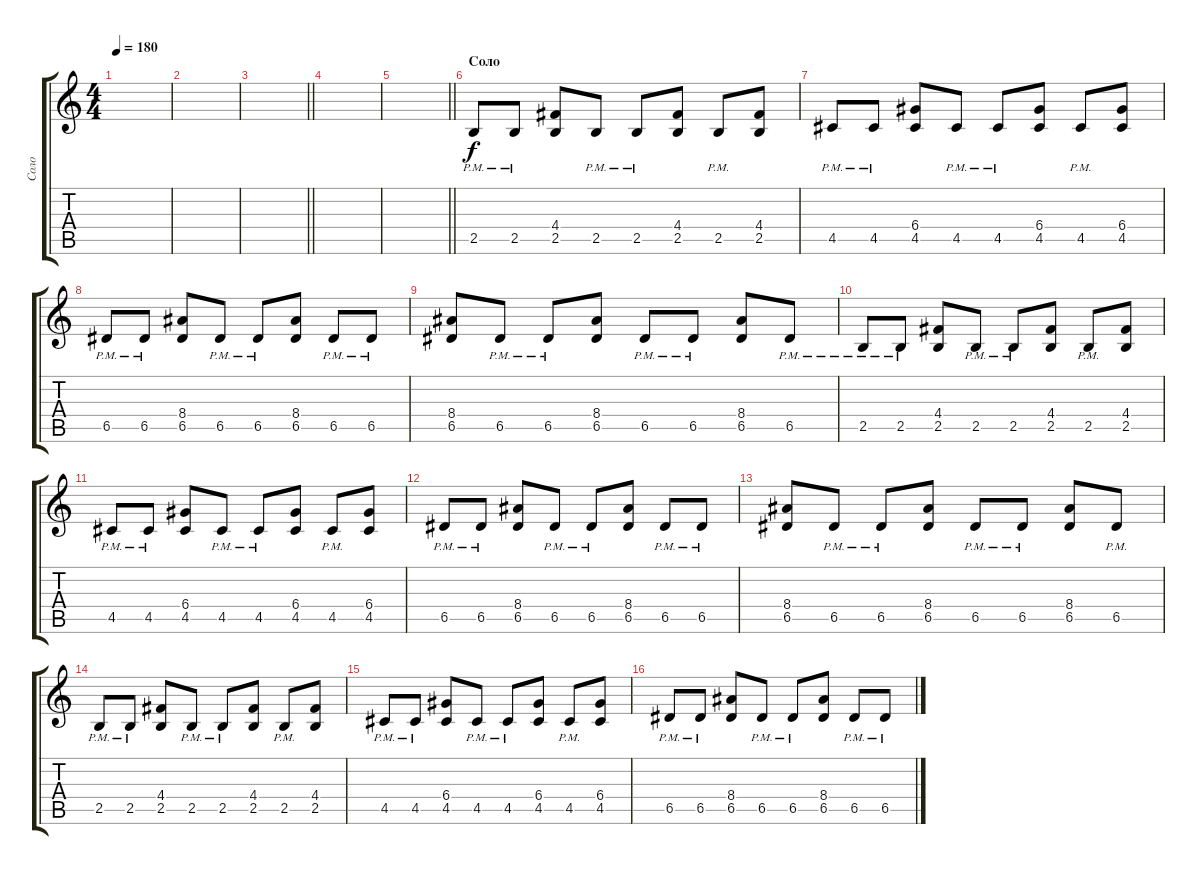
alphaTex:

\track ("Соло" "Соло") {instrument overdrivenguitar}
\staff {score tabs}
\tuning (E4 B3 G3 D3 A2 E2) {hide}
\ts (4 4)
\tempo 180
\clef g2
\ks c
|
|
\barLineRight lightlight
|
|
\barLineRight lightlight
|
\section ("" "Соло")
2.5{pm}.8 2.5{pm}.8 (4.4 2.5).8 2.5{pm}.8 2.5{pm}.8 (4.4 2.5).8 2.5{pm}.8 (4.4 2.5).8 |
4.5{pm}.8 4.5{pm}.8 (6.4 4.5).8 4.5{pm}.8 4.5{pm}.8 (6.4 4.5).8 4.5{pm}.8 (6.4 4.5).8 |
6.5{pm}.8 6.5{pm}.8 (8.4 6.5).8 6.5{pm}.8 6.5{pm}.8 (8.4 6.5).8 6.5{pm}.8 6.5{pm}.8 |
(8.4 6.5).8 6.5{pm}.8 6.5{pm}.8 (8.4 6.5).8 6.5{pm}.8 6.5{pm}.8 (8.4 6.5).8 6.5{pm}.8 |
2.5{pm}.8 2.5{pm}.8 (4.4 2.5).8 2.5{pm}.8 2.5{pm}.8 (4.4 2.5).8 2.5{pm}.8 (4.4 2.5).8 |
4.5{pm}.8 4.5{pm}.8 (6.4 4.5).8 4.5{pm}.8 4.5{pm}.8 (6.4 4.5).8 4.5{pm}.8 (6.4 4.5).8 |
6.5{pm}.8 6.5{pm}.8 (8.4 6.5).8 6.5{pm}.8 6.5{pm}.8 (8.4 6.5).8 6.5{pm}.8 6.5{pm}.8 |
(8.4 6.5).8 6.5{pm}.8 6.5{pm}.8 (8.4 6.5).8 6.5{pm}.8 6.5{pm}.8 (8.4 6.5).8 6.5{pm}.8 |
2.5{pm}.8 2.5{pm}.8 (4.4 2.5).8 2.5{pm}.8 2.5{pm}.8 (4.4 2.5).8 2.5{pm}.8 (4.4 2.5).8 |
4.5{pm}.8 4.5{pm}.8 (6.4 4.5).8 4.5{pm}.8 4.5{pm}.8 (6.4 4.5).8 4.5{pm}.8 (6.4 4.5).8 |
6.5{pm}.8 6.5{pm}.8 (8.4 6.5).8 6.5{pm}.8 6.5{pm}.8 (8.4 6.5).8 6.5{pm}.8 6.5{pm}.8
